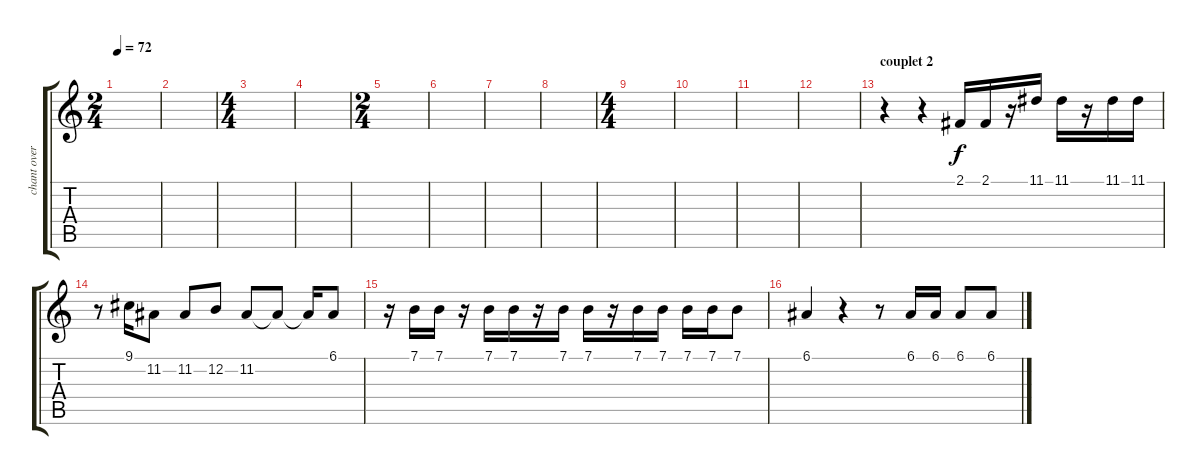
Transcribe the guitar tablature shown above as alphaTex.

\track ("chant overdub" "chant over") {instrument piccolo}
\staff {score tabs}
\tuning (E4 B3 G3 D3 A2 E2) {hide}
\ts (2 4)
\tempo 72
\clef g2
\ks c
|
|
\ts (4 4)
|
|
\ts (2 4)
|
|
|
|
\ts (4 4)
|
|
|
|
\section ("" "couplet 2")
r.4 r.4 2.1.16 2.1.16 r.16 11.1.16 11.1.16 r.16 11.1.16 11.1.16 |
r.8 9.1.16 11.2.8 11.2.8 12.2.8 11.2.8 11.2{t}.8 11.2{t}.16 6.1.8 |
r.16 7.1.16 7.1.16 r.16 7.1.16 7.1.16 r.16 7.1.16 7.1.16 r.16 7.1.16 7.1.16 7.1.16 7.1.16 7.1.8 |
6.1.4 r.4 r.8 6.1.16 6.1.16 6.1.8 6.1.8
